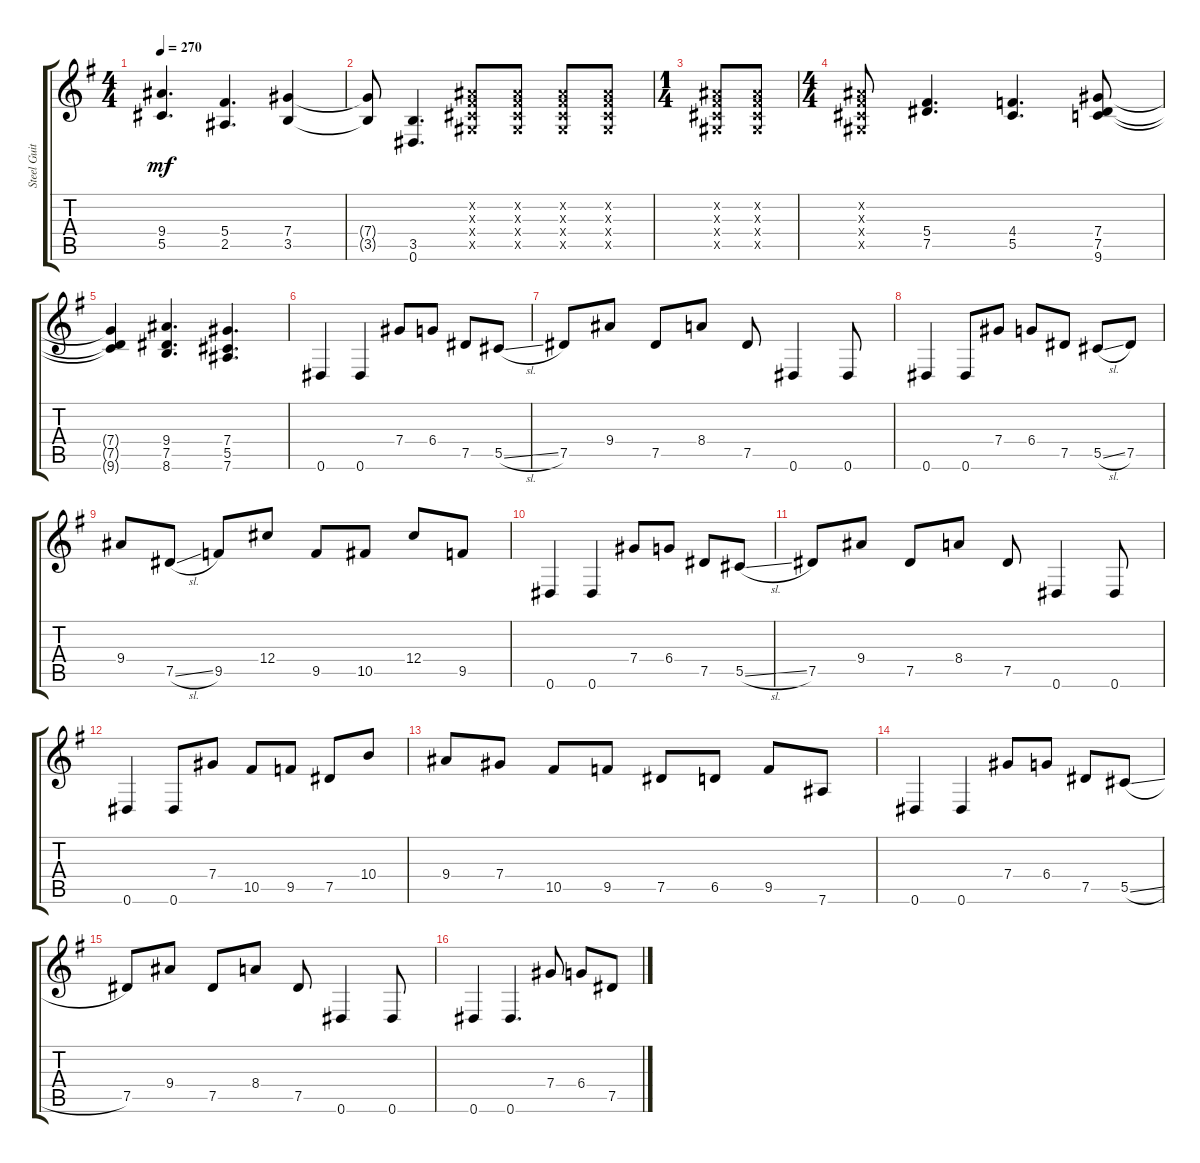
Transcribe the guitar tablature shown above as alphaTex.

\track ("Steel Guitar" "Steel Guit") {instrument acousticguitarsteel}
\staff {score tabs}
\tuning (Eb4 Bb3 Gb3 Db3 Ab2 Eb2) {hide}
\ts (4 4)
\tempo 270
\clef g2
\ks eminor
(9.4 5.5).4{d dy mf} (5.4 2.5).4{d} (7.4 3.5).4 |
(7.4{t} 3.5{t}).8 (3.5 0.6).4{d} (0.2{x} 0.3{x} 0.4{x} 0.5{x}).8 (0.2{x} 0.3{x} 0.4{x} 0.5{x}).8 (0.2{x} 0.3{x} 0.4{x} 0.5{x}).8 (0.2{x} 0.3{x} 0.4{x} 0.5{x}).8 |
\ts (1 4)
(0.2{x} 0.3{x} 0.4{x} 0.5{x}).8 (0.2{x} 0.3{x} 0.4{x} 0.5{x}).8 |
\ts (4 4)
(0.2{x} 0.3{x} 0.4{x} 0.5{x}).8 (5.4 7.5).4{d} (4.4 5.5).4{d} (7.4 7.5 9.6).8 |
(7.4{t} 7.5{t} 9.6{t}).4 (9.4 7.5 8.6).4{d} (7.4 5.5 7.6).4{d} |
0.6.4 0.6.4 7.4.8 6.4.8 7.5.8 5.5{sl}.8 |
7.5.8 9.4.8 7.5.8 8.4.8 7.5.8 0.6.4 0.6.8 |
0.6.4 0.6.8 7.4.8 6.4.8 7.5.8 5.5{sl}.8 7.5.8 |
9.4.8 7.5{sl}.8 9.5.8 12.4.8 9.5.8 10.5.8 12.4.8 9.5.8 |
0.6.4 0.6.4 7.4.8 6.4.8 7.5.8 5.5{sl}.8 |
7.5.8 9.4.8 7.5.8 8.4.8 7.5.8 0.6.4 0.6.8 |
0.6.4 0.6.8 7.4.8 10.5.8 9.5.8 7.5.8 10.4.8 |
9.4.8 7.4.8 10.5.8 9.5.8 7.5.8 6.5.8 9.5.8 7.6.8 |
0.6.4 0.6.4 7.4.8 6.4.8 7.5.8 5.5{sl}.8 |
7.5.8 9.4.8 7.5.8 8.4.8 7.5.8 0.6.4 0.6.8 |
0.6.4 0.6.4{d} 7.4.8 6.4.8 7.5.8
